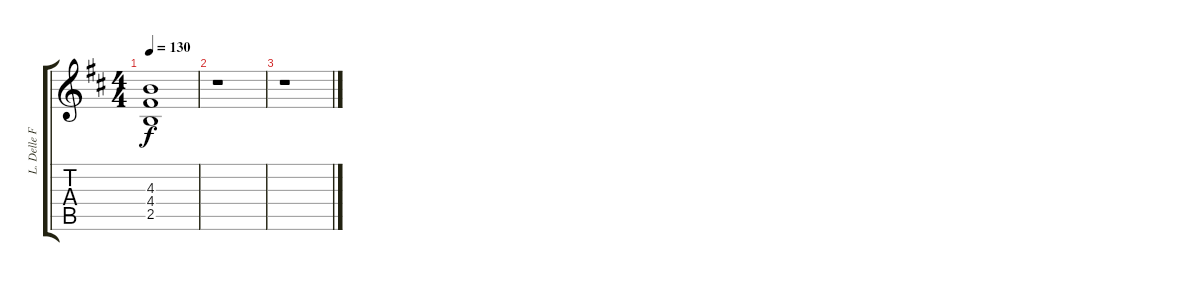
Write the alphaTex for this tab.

\track ("L. Delle Fave (Dist. Guitar L)" "L. Delle F") {instrument overdrivenguitar}
\staff {score tabs}
\tuning (E4 B3 G3 D3 A2 E2) {hide}
\ts (4 4)
\tempo 130
\clef g2
\ks bminor
(4.3{t} 4.4{t} 2.5{t}).1{dy f volume 0} |
r.1 |
r.1
